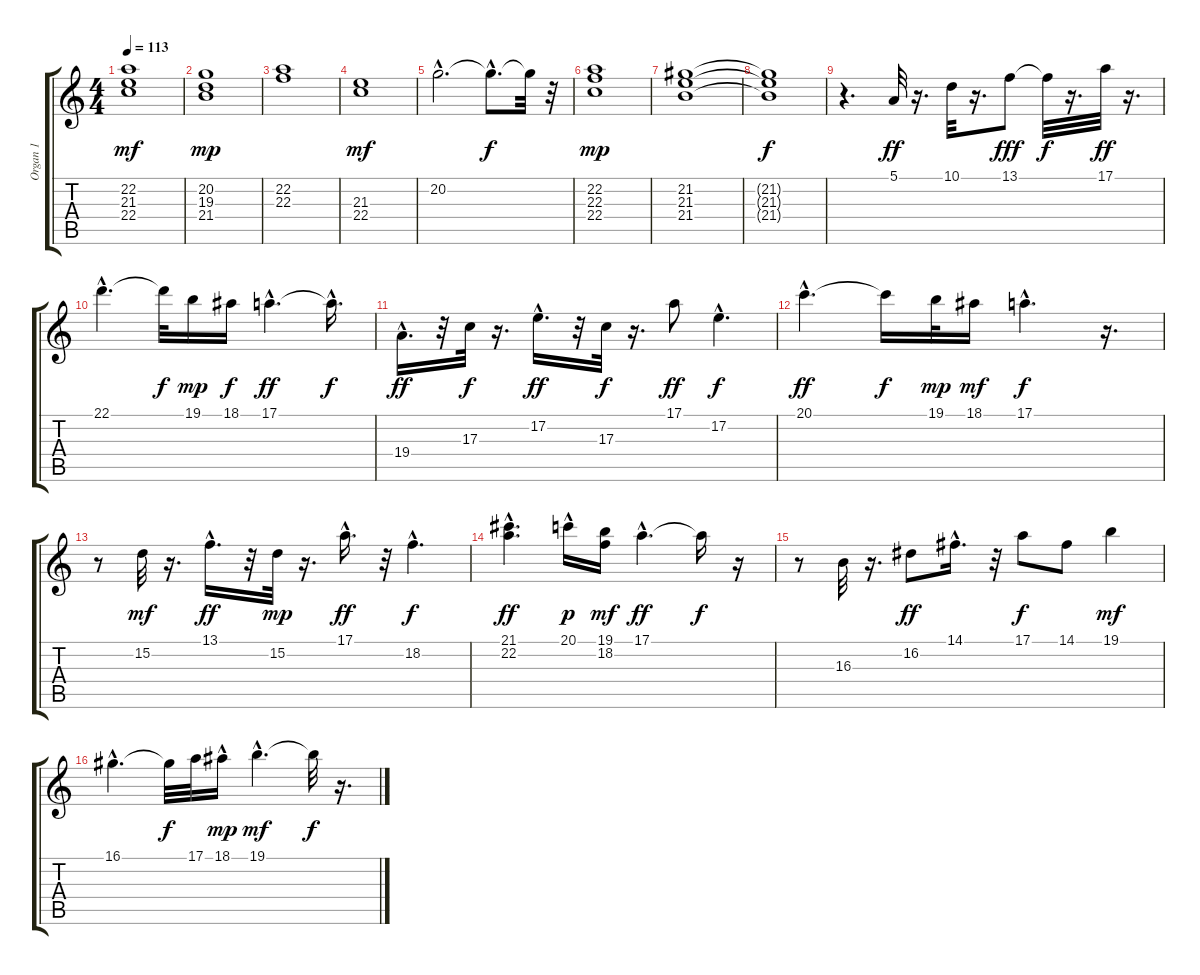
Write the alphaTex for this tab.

\track ("Organ 1" "Organ 1") {instrument percussiveorgan}
\staff {score tabs}
\tuning (E4 B3 G3 D3 A2 E2) {hide}
\ts (4 4)
\tempo 113
\clef g2
\ks c
(22.2 21.3 22.4).1{dy mf} |
(20.2 19.3 21.4).1{dy mp} |
(22.2 22.3).1 |
(21.3 22.4).1{dy mf} |
20.2{hac}.2{d} 20.2{hac t}.8{d dy f} 20.2{t}.32 r.32 |
(22.2 22.3 22.4).1{dy mp} |
(21.2 21.3 21.4).1 |
(21.2{t} 21.3{t} 21.4{t}).1{dy f} |
r.4{d} 5.1.32{dy ff} r.16{d} 10.1.32 r.16{d} 13.1.8{dy fff} 13.1{t}.32{dy f} r.16{d} 17.1.32{dy ff} r.16{d} |
22.1{hac}.4{d} 22.1{t}.32{dy f} 19.1.16{dy mp} 18.1.16{dy f} 17.1{hac}.4{d dy ff} 17.1{hac t}.16{d dy f} |
19.4{hac}.16{d dy ff} r.32 17.3.32{dy f} r.16{d} 17.2{hac}.16{d dy ff} r.32 17.3.32{dy f} r.16{d} 17.1.8{dy ff} 17.2{hac}.4{d dy f} |
20.1{hac}.4{d dy ff} 20.1{t}.16{dy f} 19.1.32{dy mp} 18.1.16{dy mf} 17.1{hac}.4{d dy f} r.16{d} |
r.8 15.2.32{dy mf} r.16{d} 13.1{hac}.16{d dy ff} r.32 15.2.32{dy mp} r.16{d} 17.1{hac}.16{d dy ff} r.32 18.2{hac}.4{d dy f} |
(21.1 22.2{hac}).4{d dy ff} 20.1{hac}.16{dy p} (19.1 18.2).16{dy mf} 17.1{hac}.4{d dy ff} 17.1{t}.16{dy f} r.16 |
r.8 16.3.32 r.16{d} 16.2.8{dy ff} 14.1{hac}.16{d} r.32 17.1.8{dy f} 14.1.8 19.1.4{dy mf} |
16.1{hac}.4{d} 16.1{t}.32{dy f} 17.1.32 18.1{hac}.16{dy mp} 19.1{hac}.4{d dy mf} 19.1{t}.32{dy f} r.16{d}
